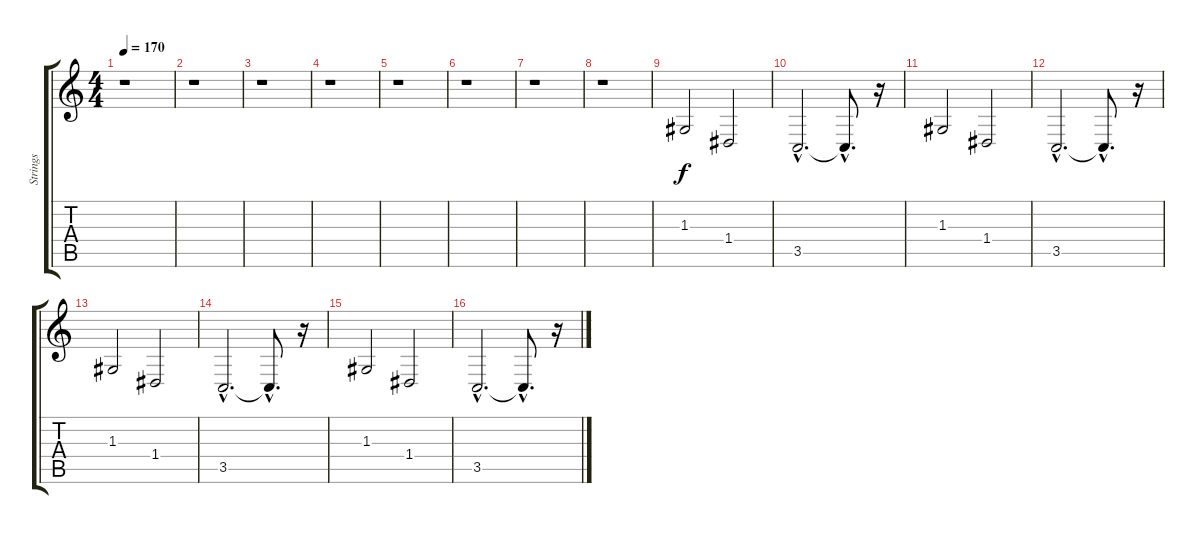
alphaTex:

\track ("Strings" "Strings") {instrument stringensemble1}
\staff {score tabs}
\tuning (E4 B3 G3 D3 A2 E2) {hide}
\ts (4 4)
\tempo 170
\clef g2
\ks c
r.1{dy f} |
r.1 |
r.1 |
r.1 |
r.1 |
r.1 |
r.1 |
r.1 |
1.3.2 1.4.2 |
3.5{hac}.2{d} 3.5{hac t}.8{d} r.16 |
1.3.2 1.4.2 |
3.5{hac}.2{d} 3.5{hac t}.8{d} r.16 |
1.3.2 1.4.2 |
3.5{hac}.2{d} 3.5{hac t}.8{d} r.16 |
1.3.2 1.4.2 |
3.5{hac}.2{d} 3.5{hac t}.8{d} r.16
